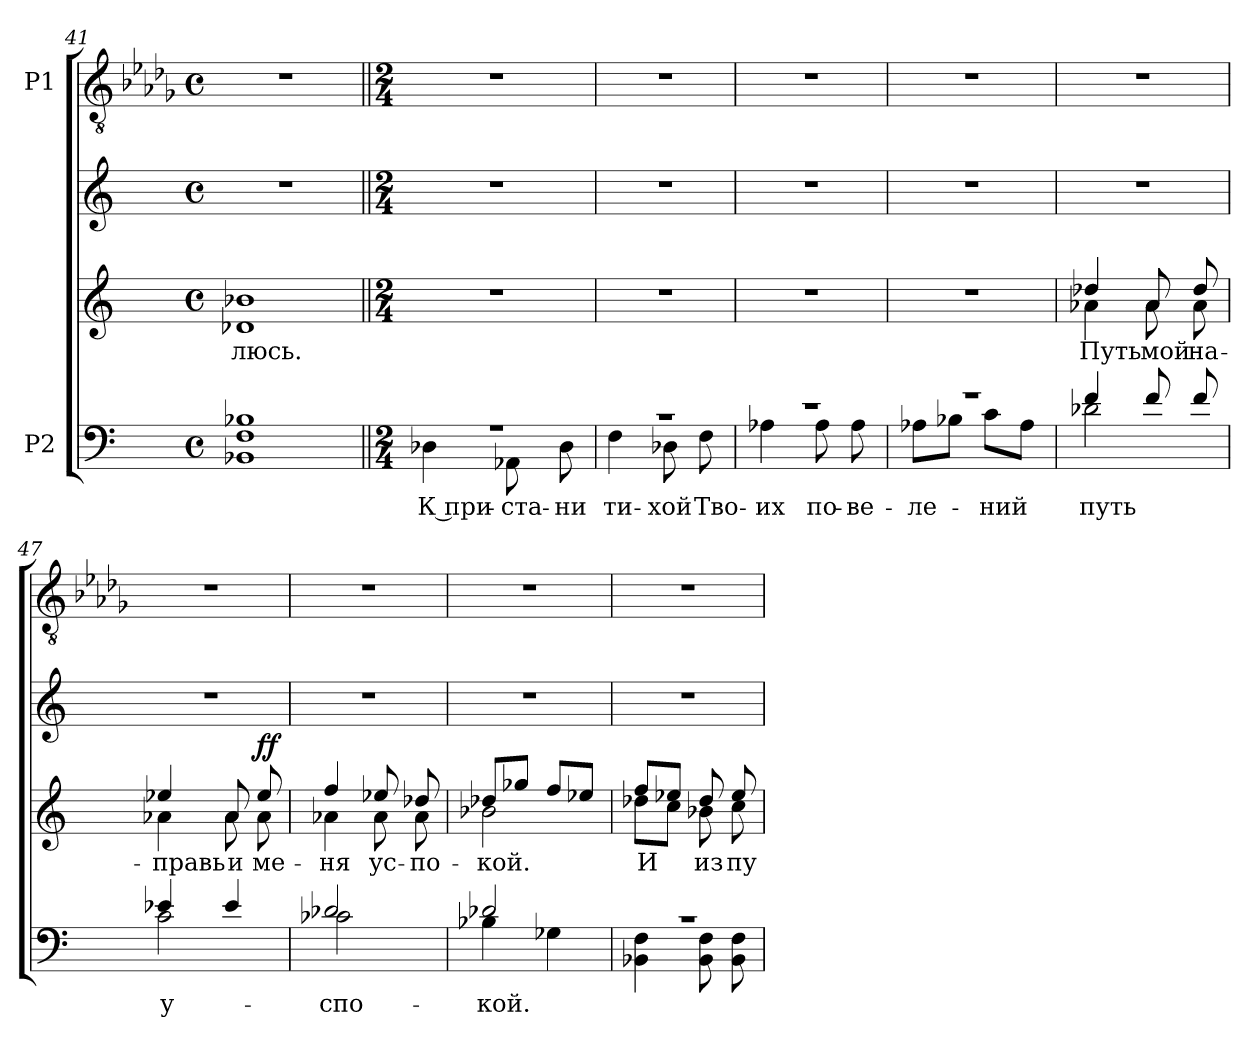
**kern	**text	**kern	**text	**kern	**dynam	**kern
*part2	*part2	*part2	*part2	*part2	*part2	*part1
*staff4	*staff4	*staff3	*staff3	*staff2	*staff2/3/4	*staff1
*I"P2	*	*	*	*	*	*I"P1
*clefF4	*	*clefG2	*	*clefG2	*	*clefGv2
*	*	*	*	*	*	*ITrd7c12
*k[]	*	*k[]	*	*k[]	*	*k[b-e-a-d-g-]
*C:	*	*C:	*	*C:	*	*D-:
*M4/4	*	*M4/4	*	*M4/4	*	*M4/4
*met(c)	*	*met(c)	*	*met(c)	*	*met(c)
=41	=41	=41	=41	=41	=41	=41
*^	*	*	*	*	*	*
!	!	!	!	!LO:LY:b:color=#000000	!	!	!
*	*	*	*^	*	*	*	*
1B-i	1BB-i 1Fi	.	1b-i	1d-i	-люсь.	1r	.	1r
*	*	*	*v	*v	*	*	*	*
=42||	=42||	=42||	=42||	=42||	=42||	=42||	=42||
*M2/4	*	*	*M2/4	*	*M2/4	*	*M2/4
*	*	*	*^	*	*	*	*
!LO:N:vis=1	!	!	!	!	!	!	!	!
*	*	*	*v	*v	*	*	*	*
*	*	*	*^	*	*	*	*
!	!	!	!LO:TX:a:B:t=Moderato	!	!	!	!	!
!	!	!LO:LY:b:color=#000000	!LO:N:vis=1	!	!	!LO:N:vis=1	!	!LO:N:vis=1
*	*	*	*v	*v	*	*	*	*
2r	4D-i\	К при-	2r	.	2r	.	2r
!	!	!LO:LY:b:color=#000000	!	!	!	!	!
.	8AA-i\	-ста-	.	.	.	.	.
!	!	!LO:LY:b:color=#000000	!	!	!	!	!
.	8D-i\	-ни	.	.	.	.	.
=43	=43	=43	=43	=43	=43	=43	=43
!LO:N:vis=1	!	!	!	!	!	!	!
!	!	!LO:LY:b:color=#000000	!LO:N:vis=1	!	!LO:N:vis=1	!	!LO:N:vis=1
2r	4Fi\	ти-	2r	.	2r	.	2r
!	!	!LO:LY:b:color=#000000	!	!	!	!	!
.	8D-i\	-хой	.	.	.	.	.
!	!	!LO:LY:b:color=#000000	!	!	!	!	!
.	8Fi\	Тво-	.	.	.	.	.
=44	=44	=44	=44	=44	=44	=44	=44
!LO:N:vis=1	!	!	!	!	!	!	!
!	!	!LO:LY:b:color=#000000	!LO:N:vis=1	!	!LO:N:vis=1	!	!LO:N:vis=1
2r	4A-i\	-их	2r	.	2r	.	2r
!	!	!LO:LY:b:color=#000000	!	!	!	!	!
.	8A-i\	по-	.	.	.	.	.
!	!	!LO:LY:b:color=#000000	!	!	!	!	!
.	8A-i\	-ве-	.	.	.	.	.
!!LO:LB:g=z
=45	=45	=45	=45	=45	=45	=45	=45
!LO:N:vis=1	!	!	!	!	!	!	!
!	!	!LO:LY:b:color=#000000	!LO:N:vis=1	!	!LO:N:vis=1	!	!LO:N:vis=1
2r	8A-i\L	-ле-	2r	.	2r	.	2r
.	8B-i\J	.	.	.	.	.	.
!	!	!LO:LY:b:color=#000000	!	!	!	!	!
.	8ci\L	-ний	.	.	.	.	.
.	8A-i\J	.	.	.	.	.	.
=46	=46	=46	=46	=46	=46	=46	=46
!	!	!LO:LY:b:color=#000000	!	!	!	!	!
!	!	!	!	!LO:LY:b:color=#000000	!LO:N:vis=1	!	!LO:N:vis=1
*	*	*	*^	*	*	*	*
4fi/	2d-i\	путь	4dd-i/	4a-i\	Путь	2r	.	2r
!	!	!	!	!	!LO:LY:b:color=#000000	!	!	!
8fi/	.	.	8a-i/	8a-i\	мой	.	.	.
!	!	!	!	!	!LO:LY:b:color=#000000	!	!	!
8fi/	.	.	8dd-i/	8a-i\	на-	.	.	.
=47	=47	=47	=47	=47	=47	=47	=47	=47
!	!	!LO:LY:b:color=#000000	!	!	!	!	!	!
!	!	!	!	!	!LO:LY:b:color=#000000	!LO:N:vis=1	!	!LO:N:vis=1
*	*^	*	*	*	*	*	*	*
4e-i/	2ci\	4.ryy	у-	4ee-i/	4a-i\	-правь	2r	.	2r
!	!	!	!	!	!	!LO:LY:b:color=#000000	!	!	!
4e-i/	.	.	.	8a-i/	8a-i\	и	.	.	.
!	!	!	!	!	!	!LO:LY:b:color=#000000	!	!	!
.	.	8ryy	.	8ee-i/	8a-i\	ме-	.	f f	.
*	*v	*v	*	*	*	*	*	*	*
=48	=48	=48	=48	=48	=48	=48	=48	=48
*	*^	*	*	*	*	*	*	*
!	!	!	!LO:LY:b:color=#000000	!	!	!	!	!	!
*	*v	*v	*	*	*	*	*	*	*
*	*^	*	*	*	*	*	*	*
!	!	!	!	!	!	!LO:LY:b:color=#000000	!LO:N:vis=1	!	!LO:N:vis=1
*	*v	*v	*	*	*	*	*	*	*
2d-i/	2c-Xi\	-спо-	4ffi/	4a-i\	-ня	2r	.	2r
!	!	!	!	!	!LO:LY:b:color=#000000	!	!	!
.	.	.	8ee-i/	8a-i\	ус-	.	.	.
!	!	!	!	!	!LO:LY:b:color=#000000	!	!	!
.	.	.	8dd-i/	8a-i\	-по-	.	.	.
=49	=49	=49	=49	=49	=49	=49	=49	=49
!	!	!LO:LY:b:color=#000000	!	!	!	!	!	!
!	!	!	!	!	!LO:LY:b:color=#000000	!LO:N:vis=1	!	!LO:N:vis=1
2d-i/	4B-i\	-кой.	8dd-i/L	2b-i\	-кой.	2r	.	2r
.	.	.	8gg-i/J	.	.	.	.	.
.	4G-i\	.	8ffi/L	.	.	.	.	.
.	.	.	8ee-i/J	.	.	.	.	.
!!LO:PB:g=z
=50	=50	=50	=50	=50	=50	=50	=50	=50
!LO:N:vis=1	!	!	!	!	!	!	!	!
!	!	!	!	!	!LO:LY:b:color=#000000	!LO:N:vis=1	!	!LO:N:vis=1
2r	4BB-i\ 4Fi	.	8ffi/L	8dd-i\L	И	2r	.	2r
.	.	.	8ee-i/J	8cci\J	.	.	.	.
!	!	!	!	!	!LO:LY:b:color=#000000	!	!	!
.	8BB-i\ 8Fi	.	8dd-i/	8b-i\	из	.	.	.
!	!	!	!	!	!LO:LY:b:color=#000000	!	!	!
.	8BB-i\ 8Fi	.	8ee-i/	8cci\	пу-	.	.	.
*v	*v	*	*	*	*	*	*	*
*	*	*v	*v	*	*	*	*
=	=	=	=	=	=	=
*-	*-	*-	*-	*-	*-	*-
